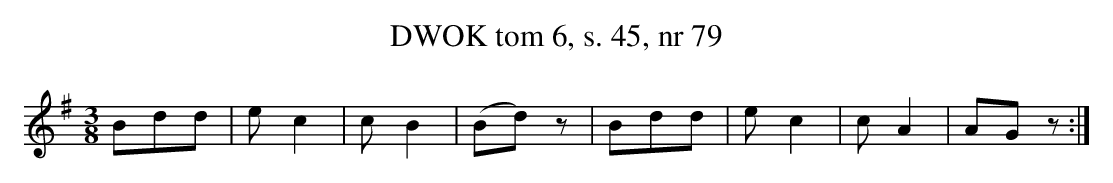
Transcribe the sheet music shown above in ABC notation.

X:1
T:DWOK tom 6, s. 45, nr 79
L:1/16
M:3/8
K:G
B2d2d2|e2c4|c2B4|(B2d2)z2|B2d2d2|e2c4|c2A4|A2G2z2:|
